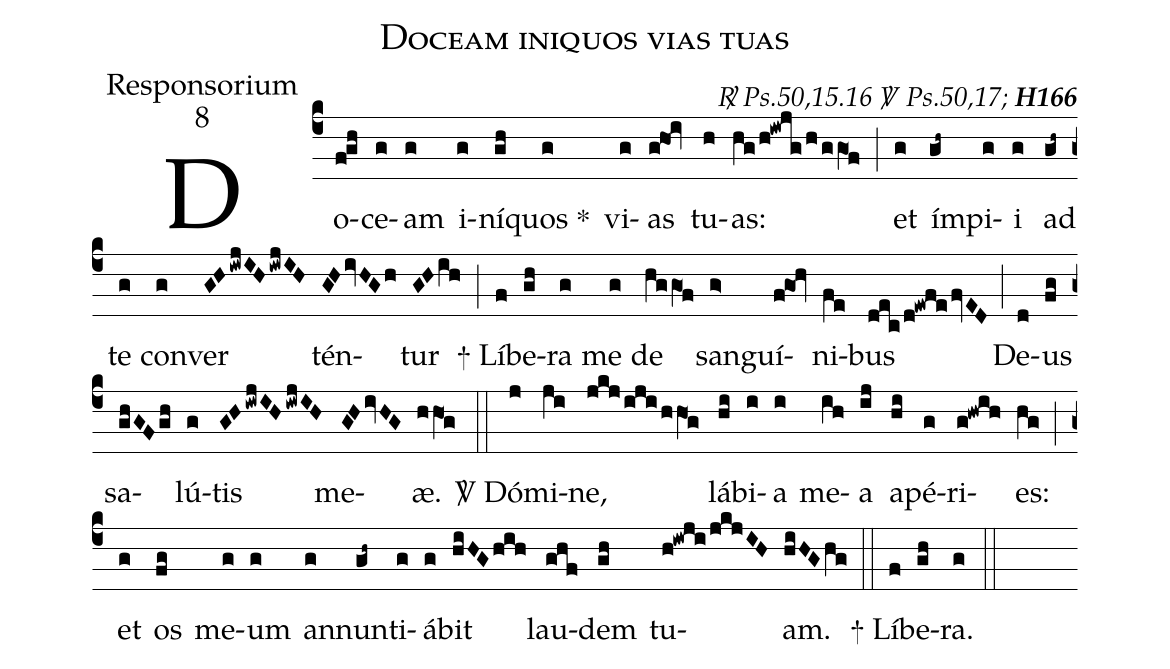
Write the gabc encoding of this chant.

name:Doceam iniquos vias tuas;
office-part:Responsorium;
mode:8;
commentary:{\itshape\mdseries \Rbar\ Ps.50,15.16 \Vbar\ Ps.50,17;\/} {\bfseries H166};
%%
(c4) Do(f!gh)ce(g)am(g) i(g)ní(gh)quos <sp>*</sp>(g) vi(g)as(g!ho1!iv) tu(h)as:(hg/h!iwjg/h/ggO1f) (;)
et(g) ím(gh~)pi(g)i(g) ad(gh~) te(g) con(g)ver(GHiwjIHiwjIH) tén(GHivHGh)tur(GHih) (;)
<sp>+</sp> Lí(f)be(gh)ra(g) me(g) de(hggO1f) san(g>)guí(f!go1!hv)ni(fe)bus(dec/d!ewfefvED) (;)
De(d)us(fg) sa(ghGFgh)lú(g)tis(GHiwjIHiwjIH) me(GHivHG)æ.(hhO1g) (::)
<sp>V/</sp> Dó(j)mi(ji)ne,(jkj/iji/hhO1g) lá(hi)bi(i)a(i) me(ih)a(ij) a(hi)pé(g)ri(g!hwih)es:(hg) (;)
et(g) os(fg) me(g)um(g) an(g)nun(gh~)ti(g)á(g)bit(hiHGhih) lau(ghf)dem(gh) tu(h!iwji/jkjIH)am.(hiHGhg) (::)
<sp>+</sp> Lí(f)be(gh)ra.(g) (::)
